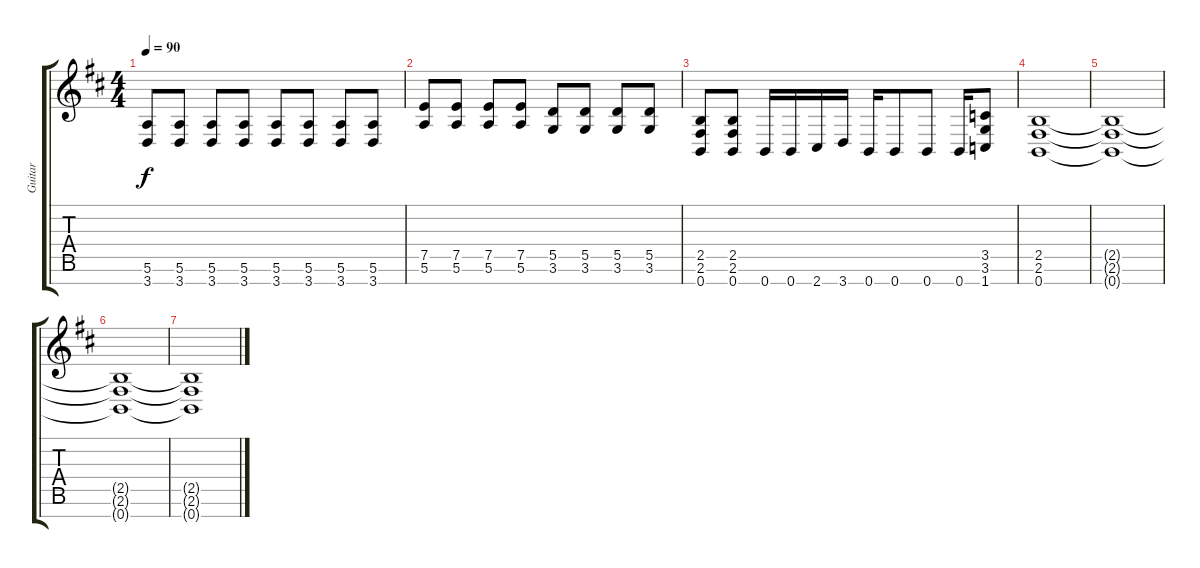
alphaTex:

\track ("Guitar" "Guitar") {instrument distortionguitar}
\staff {score tabs}
\tuning (E4 B3 G3 D3 A2 E2 B1) {hide}
\ts (4 4)
\tempo 90
\clef g2
\ks bminor
(5.6 3.7).8{dy f} (5.6 3.7).8 (5.6 3.7).8 (5.6 3.7).8 (5.6 3.7).8 (5.6 3.7).8 (5.6 3.7).8 (5.6 3.7).8 |
(7.5 5.6).8 (7.5 5.6).8 (7.5 5.6).8 (7.5 5.6).8 (5.5 3.6).8 (5.5 3.6).8 (5.5 3.6).8 (5.5 3.6).8 |
(2.5 2.6 0.7).8 (2.5 2.6 0.7).8 0.7.16 0.7.16 2.7.16 3.7.16 0.7.16 0.7.8 0.7.8 0.7.16 (3.5 3.6 1.7).8 |
(2.5 2.6 0.7).1 |
(2.5{t} 2.6{t} 0.7{t}).1 |
(2.5{t} 2.6{t} 0.7{t}).1 |
(2.5{t} 2.6{t} 0.7{t}).1
